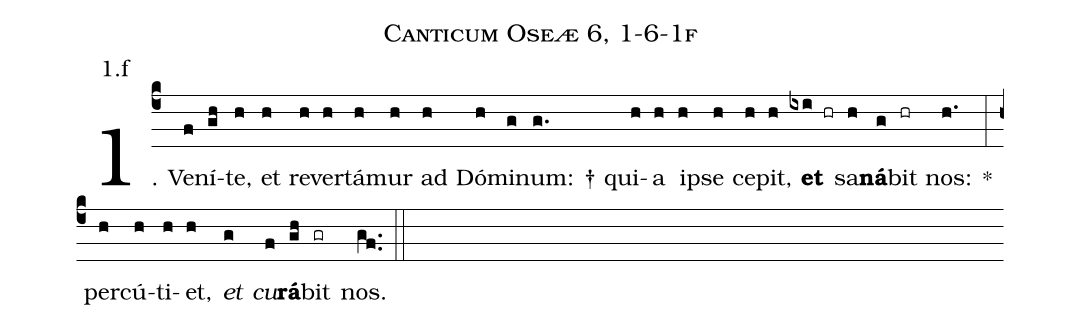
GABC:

name: Canticum Oseæ 6, 1-6-1f;
annotation: 1.f;
%%
(c4)1. Ve(f)ní(gh)te,(h) et(h) re(h)ver(h)tá(h)mur(h) ad(h) Dó(h)mi(g)num: †(g.) qui(h)a(h) ip(h)se(h) ce(h)pit,(h) <b>et</b>(ixi hr) sa(h)<b>ná</b>(g)bit(hr) nos:(h.) *(:) per(h)cú(h)ti(h)et,(h) <i>et</i>(g) <i>cu</i>(f)<b>rá</b>(gh)bit(gr) nos.(gf..) (::)
